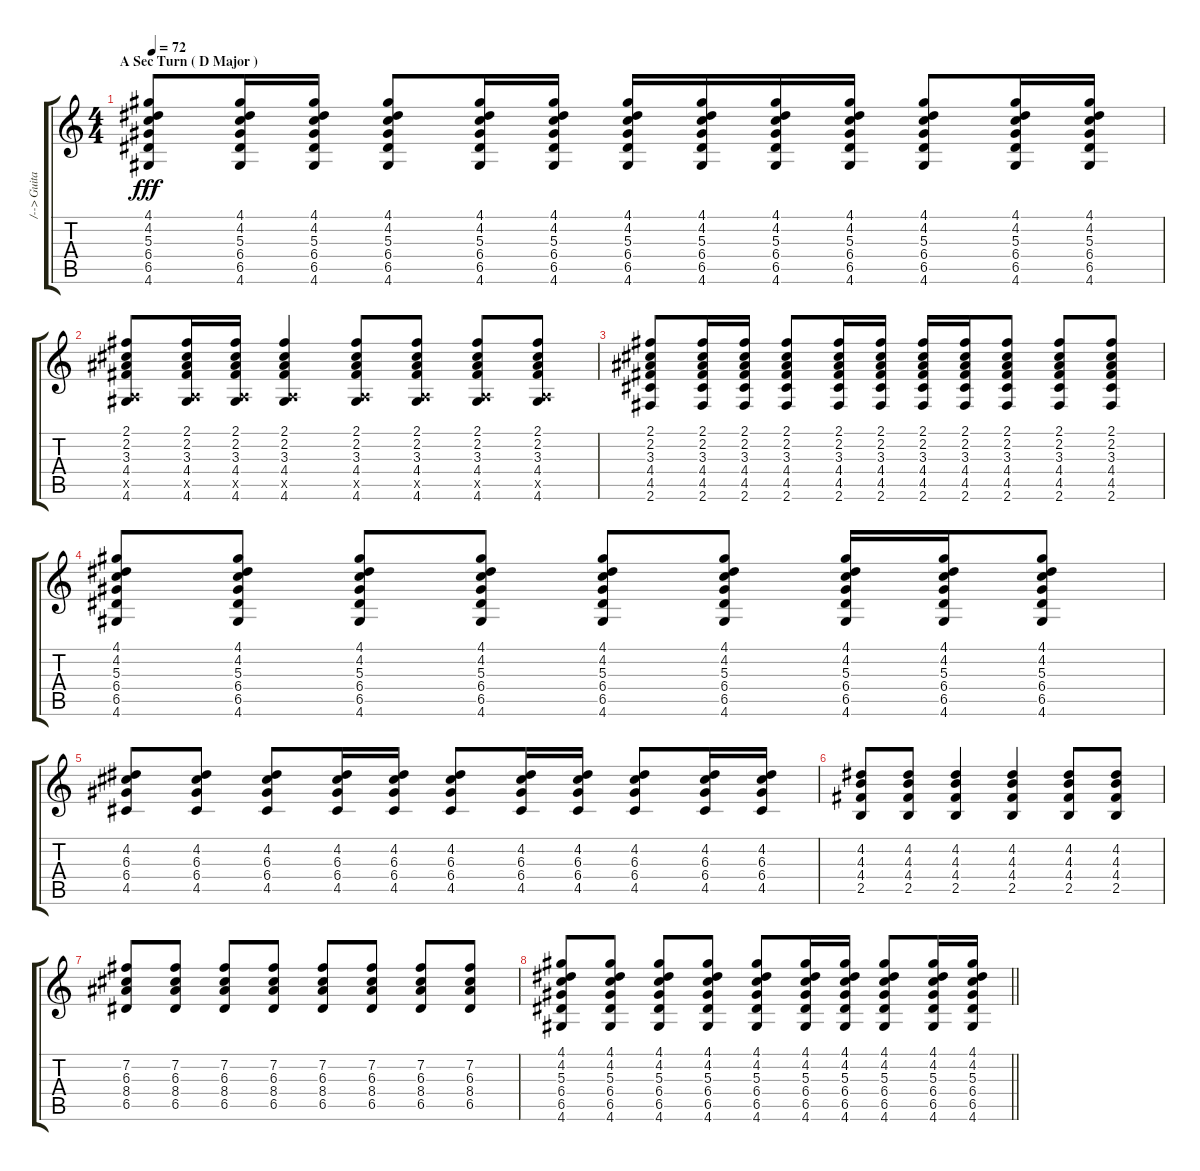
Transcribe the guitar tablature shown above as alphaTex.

\track ("/--> Guitarra Acustica <---/" "/--> Guita") {instrument acousticguitarsteel}
\staff {score tabs}
\tuning (E4 B3 G3 D3 A2 E2) {hide}
\ts (4 4)
\section ("" "A Sec Turn ( D Major )")
\tempo 72
\clef g2
\ks c
(4.1 4.2 5.3 6.4 6.5 4.6).8{dy fff} (4.1 4.2 5.3 6.4 6.5 4.6).16 (4.1 4.2 5.3 6.4 6.5 4.6).16 (4.1 4.2 5.3 6.4 6.5 4.6).8 (4.1 4.2 5.3 6.4 6.5 4.6).16 (4.1 4.2 5.3 6.4 6.5 4.6).16 (4.1 4.2 5.3 6.4 6.5 4.6).16 (4.1 4.2 5.3 6.4 6.5 4.6).16 (4.1 4.2 5.3 6.4 6.5 4.6).16 (4.1 4.2 5.3 6.4 6.5 4.6).16 (4.1 4.2 5.3 6.4 6.5 4.6).8 (4.1 4.2 5.3 6.4 6.5 4.6).16 (4.1 4.2 5.3 6.4 6.5 4.6).16 |
(2.1 2.2 3.3 4.4 0.5{x} 4.6).8{txt ""} (2.1 2.2 3.3 4.4 0.5{x} 4.6).16 (2.1 2.2 3.3 4.4 0.5{x} 4.6).16 (2.1 2.2 3.3 4.4 0.5{x} 4.6).4 (2.1 2.2 3.3 4.4 0.5{x} 4.6).8 (2.1 2.2 3.3 4.4 0.5{x} 4.6).8 (2.1 2.2 3.3 4.4 0.5{x} 4.6).8 (2.1 2.2 3.3 4.4 0.5{x} 4.6).8 |
(2.1 2.2 3.3 4.4 4.5 2.6).8 (2.1 2.2 3.3 4.4 4.5 2.6).16 (2.1 2.2 3.3 4.4 4.5 2.6).16 (2.1 2.2 3.3 4.4 4.5 2.6).8 (2.1 2.2 3.3 4.4 4.5 2.6).16 (2.1 2.2 3.3 4.4 4.5 2.6).16 (2.1 2.2 3.3 4.4 4.5 2.6).16 (2.1 2.2 3.3 4.4 4.5 2.6).16 (2.1 2.2 3.3 4.4 4.5 2.6).8 (2.1 2.2 3.3 4.4 4.5 2.6).8 (2.1 2.2 3.3 4.4 4.5 2.6).8 |
(4.1 4.2 5.3 6.4 6.5 4.6).8 (4.1 4.2 5.3 6.4 6.5 4.6).8 (4.1 4.2 5.3 6.4 6.5 4.6).8 (4.1 4.2 5.3 6.4 6.5 4.6).8 (4.1 4.2 5.3 6.4 6.5 4.6).8 (4.1 4.2 5.3 6.4 6.5 4.6).8 (4.1 4.2 5.3 6.4 6.5 4.6).16 (4.1 4.2 5.3 6.4 6.5 4.6).16 (4.1 4.2 5.3 6.4 6.5 4.6).8 |
(4.2 6.3 6.4 4.5).8 (4.2 6.3 6.4 4.5).8 (4.2 6.3 6.4 4.5).8 (4.2 6.3 6.4 4.5).16 (4.2 6.3 6.4 4.5).16 (4.2 6.3 6.4 4.5).8 (4.2 6.3 6.4 4.5).16 (4.2 6.3 6.4 4.5).16 (4.2 6.3 6.4 4.5).8 (4.2 6.3 6.4 4.5).16 (4.2 6.3 6.4 4.5).16 |
(4.2 4.3 4.4 2.5).8 (4.2 4.3 4.4 2.5).8 (4.2 4.3 4.4 2.5).4 (4.2 4.3 4.4 2.5).4 (4.2 4.3 4.4 2.5).8 (4.2 4.3 4.4 2.5).8 |
(7.2 6.3 8.4 6.5).8 (7.2 6.3 8.4 6.5).8 (7.2 6.3 8.4 6.5).8 (7.2 6.3 8.4 6.5).8 (7.2 6.3 8.4 6.5).8 (7.2 6.3 8.4 6.5).8 (7.2 6.3 8.4 6.5).8 (7.2 6.3 8.4 6.5).8 |
\barLineRight lightlight
(4.1 4.2 5.3 6.4 6.5 4.6).8 (4.1 4.2 5.3 6.4 6.5 4.6).8 (4.1 4.2 5.3 6.4 6.5 4.6).8 (4.1 4.2 5.3 6.4 6.5 4.6).8 (4.1 4.2 5.3 6.4 6.5 4.6).8 (4.1 4.2 5.3 6.4 6.5 4.6).16 (4.1 4.2 5.3 6.4 6.5 4.6).16 (4.1 4.2 5.3 6.4 6.5 4.6).8 (4.1 4.2 5.3 6.4 6.5 4.6).16 (4.1 4.2 5.3 6.4 6.5 4.6).16
